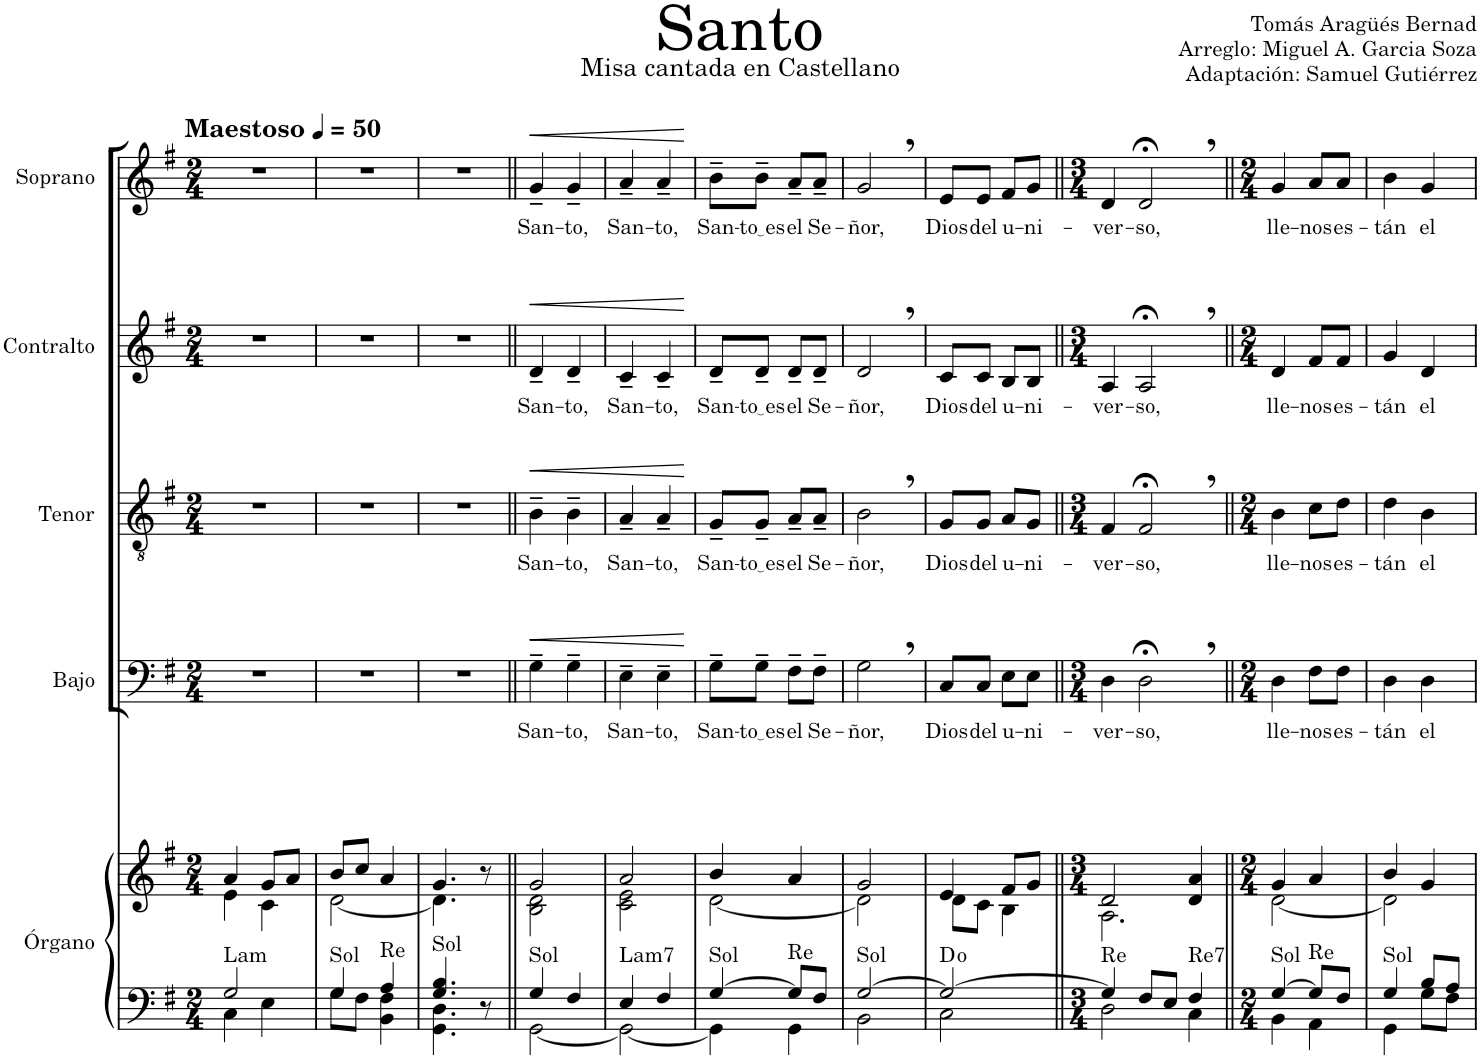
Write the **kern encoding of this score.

**kern	**kern	**harte	**kern	**text	**dynam	**kern	**text	**dynam	**kern	**text	**dynam	**kern	**text	**dynam
*part5	*part5	*part5	*part4	*part4	*part4	*part3	*part3	*part3	*part2	*part2	*part2	*part1	*part1	*part1
*staff6	*staff5	*	*staff4	*staff4	*staff4	*staff3	*staff3	*staff3	*staff2	*staff2	*staff2	*staff1	*staff1	*staff1
*I"Órgano	*	*	*I"Bajo	*	*	*I"Tenor	*	*	*I"Contralto	*	*	*I"Soprano	*	*
*	*	*	*I'B.	*	*	*I'T.	*	*	*I'C.	*	*	*I'S.	*	*
*clefF4	*clefG2	*	*clefF4	*	*	*clefGv2	*	*	*clefG2	*	*	*clefG2	*	*
*k[f#]	*k[f#]	*	*k[f#]	*	*	*k[f#]	*	*	*k[f#]	*	*	*k[f#]	*	*
*M2/4	*M2/4	*	*M2/4	*	*	*M2/4	*	*	*M2/4	*	*	*M2/4	*	*
*MM50	*MM50	*	*MM50	*	*	*MM50	*	*	*MM50	*	*	*MM50	*	*
=1	=1	=1	=1	=1	=1	=1	=1	=1	=1	=1	=1	=1	=1	=1
*^	*^	*	*	*	*	*	*	*	*	*	*	*	*	*
!	!	!	!	!LO:H:kt=Lam	!	!	!	!	!	!	!	!	!	!LO:TX:a:B:t=Maestoso	!	!
2G/	4C\	4a/	4e\	N	2r	.	.	2r	.	.	2r	.	.	2r	.	.
.	4E\	8g/L	4c\	.	.	.	.	.	.	.	.	.	.	.	.	.
.	.	8a/J	.	.	.	.	.	.	.	.	.	.	.	.	.	.
=2	=2	=2	=2	=2	=2	=2	=2	=2	=2	=2	=2	=2	=2	=2	=2	=2
!	!	!	!	!LO:H:kt=Sol	!	!	!	!	!	!	!	!	!	!	!	!
4G/	8G\L	8b/L	[2d\	N	2r	.	.	2r	.	.	2r	.	.	2r	.	.
.	8F#\J	8cc/J	.	.	.	.	.	.	.	.	.	.	.	.	.	.
!	!	!	!	!LO:H:kt=Re	!	!	!	!	!	!	!	!	!	!	!	!
4A/	4BB\ 4F#\	4a/	.	N	.	.	.	.	.	.	.	.	.	.	.	.
=3	=3	=3	=3	=3	=3	=3	=3	=3	=3	=3	=3	=3	=3	=3	=3	=3
!	!	!	!	!LO:H:kt=Sol	!	!	!	!	!	!	!	!	!	!	!	!
4.G/ 4.B/	4.GG\ 4.D\	4.g/	4.d\]	N	2r	.	.	2r	.	.	2r	.	.	2r	.	.
8r	8ryy	8r	8ryy	.	.	.	.	.	.	.	.	.	.	.	.	.
=4||	=4||	=4||	=4||	=4||	=4||	=4||	=4||	=4||	=4||	=4||	=4||	=4||	=4||	=4||	=4||	=4||
!	!	!	!	!LO:H:kt=Sol	!	!LO:LY:b	!LO:HP:b	!	!LO:LY:b	!LO:HP:b	!	!LO:LY:b	!LO:HP:b	!	!LO:LY:b	!LO:HP:b
4G/	[2GG\	2g/	2B\ 2d\	N	4G~\	San-	<	4B~\	San-	<	4d~/	San-	<	4g~/	San-	<
!	!	!	!	!	!	!LO:LY:b	!	!	!LO:LY:b	!	!	!LO:LY:b	!	!	!LO:LY:b	!
4F#/	.	.	.	.	4G~\	-to,	.	4B~\	-to,	.	4d~/	-to,	.	4g~/	-to,	.
=5	=5	=5	=5	=5	=5	=5	=5	=5	=5	=5	=5	=5	=5	=5	=5	=5
!	!	!	!	!LO:H:kt=Lam7	!	!LO:LY:b	!	!	!LO:LY:b	!	!	!LO:LY:b	!	!	!LO:LY:b	!
4E/	2GG\_	2a/	2c\ 2e\	N	4E~\	San-	.	4A~/	San-	.	4c~/	San-	.	4a~/	San-	.
!	!	!	!	!	!	!LO:LY:b	!	!	!LO:LY:b	!	!	!LO:LY:b	!	!	!LO:LY:b	!
4F#/	.	.	.	.	4E~\	-to,	.	4A~/	-to,	.	4c~/	-to,	.	4a~/	-to,	.
*v	*v	*	*	*	*	*	*	*	*	*	*	*	*	*	*	*
*	*v	*v	*	*	*	*	*	*	*	*	*	*	*	*	*
.	.	.	.	.	[	.	.	[	.	.	[	.	.	[
=6	=6	=6	=6	=6	=6	=6	=6	=6	=6	=6	=6	=6	=6	=6
*^	*^	*	*	*	*	*	*	*	*	*	*	*	*	*
!	!	!	!	!LO:H:kt=Sol	!	!LO:LY:b	!	!	!LO:LY:b	!	!	!LO:LY:b	!	!	!LO:LY:b	!
[4G/	4GG\]	4b/	[2d\	N	8G~\L	San-	.	8G~/L	San-	.	8d~/L	San-	.	8b~\L	San-	.
!	!	!	!	!	!	!LO:LY:b	!	!	!LO:LY:b	!	!	!LO:LY:b	!	!	!LO:LY:b	!
.	.	.	.	.	8G~\J	to es	.	8G~/J	to es	.	8d~/J	to es	.	8b~\J	to es	.
!	!	!	!	!LO:H:kt=Re	!	!LO:LY:b	!	!	!LO:LY:b	!	!	!LO:LY:b	!	!	!LO:LY:b	!
8G/L]	4GG\	4a/	.	N	8F#~\L	el	.	8A~/L	el	.	8d~/L	el	.	8a~/L	el	.
!	!	!	!	!	!	!LO:LY:b	!	!	!LO:LY:b	!	!	!LO:LY:b	!	!	!LO:LY:b	!
8F#/J	.	.	.	.	8F#~\J	Se-	.	8A~/J	Se-	.	8d~/J	Se-	.	8a~/J	Se-	.
=7	=7	=7	=7	=7	=7	=7	=7	=7	=7	=7	=7	=7	=7	=7	=7	=7
!	!	!	!	!LO:H:kt=Sol	!	!LO:LY:b	!	!	!LO:LY:b	!	!	!LO:LY:b	!	!	!LO:LY:b	!
[2G/	2BB\	2g/	2d\]	N	2G,\	-ñor,	.	2B,\	-ñor,	.	2d,/	-ñor,	.	2g,/	-ñor,	.
=8	=8	=8	=8	=8	=8	=8	=8	=8	=8	=8	=8	=8	=8	=8	=8	=8
!	!	!	!	!	!	!LO:LY:b	!	!	!LO:LY:b	!	!	!LO:LY:b	!	!	!LO:LY:b	!
2G/_	2C\	4e/	8d\L	D:dim	8C/L	Dios	.	8G/L	Dios	.	8c/L	Dios	.	8e/L	Dios	.
!	!	!	!	!	!	!LO:LY:b	!	!	!LO:LY:b	!	!	!LO:LY:b	!	!	!LO:LY:b	!
.	.	.	8c\J	.	8C/J	del	.	8G/J	del	.	8c/J	del	.	8e/J	del	.
!	!	!	!	!	!	!LO:LY:b	!	!	!LO:LY:b	!	!	!LO:LY:b	!	!	!LO:LY:b	!
.	.	8f#/L	4B\	.	8E\L	u-	.	8A/L	u-	.	8B/L	u-	.	8f#/L	u-	.
!	!	!	!	!	!	!LO:LY:b	!	!	!LO:LY:b	!	!	!LO:LY:b	!	!	!LO:LY:b	!
.	.	8g/J	.	.	8E\J	-ni-	.	8G/J	-ni-	.	8B/J	-ni-	.	8g/J	-ni-	.
=9||	=9||	=9||	=9||	=9||	=9||	=9||	=9||	=9||	=9||	=9||	=9||	=9||	=9||	=9||	=9||	=9||
*M3/4	*	*M3/4	*	*	*M3/4	*	*	*M3/4	*	*	*M3/4	*	*	*M3/4	*	*
!	!	!	!	!LO:H:kt=Re	!	!LO:LY:b	!	!	!LO:LY:b	!	!	!LO:LY:b	!	!	!LO:LY:b	!
4G/]	2D\	2d/	2.A\	N	4D\	-ver-	.	4F#/	-ver-	.	4A/	-ver-	.	4d/	-ver-	.
!	!	!	!	!	!	!LO:LY:b	!	!	!LO:LY:b	!	!	!LO:LY:b	!	!	!LO:LY:b	!
8F#/L	.	.	.	.	2D;<,\	-so,	.	2F#;<,/	-so,	.	2A;<,/	-so,	.	2d;<,/	-so,	.
8E/J	.	.	.	.	.	.	.	.	.	.	.	.	.	.	.	.
!	!	!	!	!LO:H:kt=Re7	!	!	!	!	!	!	!	!	!	!	!	!
4F#/	4C\	4d/ 4a/	.	N	.	.	.	.	.	.	.	.	.	.	.	.
=10||	=10||	=10||	=10||	=10||	=10||	=10||	=10||	=10||	=10||	=10||	=10||	=10||	=10||	=10||	=10||	=10||
*M2/4	*	*M2/4	*	*	*M2/4	*	*	*M2/4	*	*	*M2/4	*	*	*M2/4	*	*
!	!	!	!	!LO:H:kt=Sol	!	!LO:LY:b	!	!	!LO:LY:b	!	!	!LO:LY:b	!	!	!LO:LY:b	!
[4G/	4BB\	4g/	[2d\	N	4D\	lle-	.	4B\	lle-	.	4d/	lle-	.	4g/	lle-	.
!	!	!	!	!LO:H:kt=Re	!	!LO:LY:b	!	!	!LO:LY:b	!	!	!LO:LY:b	!	!	!LO:LY:b	!
8G/L]	4AA\	4a/	.	N	8F#\L	-nos	.	8c\L	-nos	.	8f#/L	-nos	.	8a/L	-nos	.
!	!	!	!	!	!	!LO:LY:b	!	!	!LO:LY:b	!	!	!LO:LY:b	!	!	!LO:LY:b	!
8F#/J	.	.	.	.	8F#\J	es-	.	8d\J	es-	.	8f#/J	es-	.	8a/J	es-	.
=11	=11	=11	=11	=11	=11	=11	=11	=11	=11	=11	=11	=11	=11	=11	=11	=11
!	!	!	!	!LO:H:kt=Sol	!	!LO:LY:b	!	!	!LO:LY:b	!	!	!LO:LY:b	!	!	!LO:LY:b	!
4G/	4GG\	4b/	2d\]	N	4D\	-tán	.	4d\	-tán	.	4g/	-tán	.	4b\	-tán	.
!	!	!	!	!	!	!LO:LY:b	!	!	!LO:LY:b	!	!	!LO:LY:b	!	!	!LO:LY:b	!
8B/L	8G\L	4g/	.	.	4D\	el	.	4B\	el	.	4d/	el	.	4g/	el	.
8A/J	8F#\J	.	.	.	.	.	.	.	.	.	.	.	.	.	.	.
*v	*v	*	*	*	*	*	*	*	*	*	*	*	*	*	*	*
*	*v	*v	*	*	*	*	*	*	*	*	*	*	*	*	*
=	=	=	=	=	=	=	=	=	=	=	=	=	=	=
*-	*-	*-	*-	*-	*-	*-	*-	*-	*-	*-	*-	*-	*-	*-
